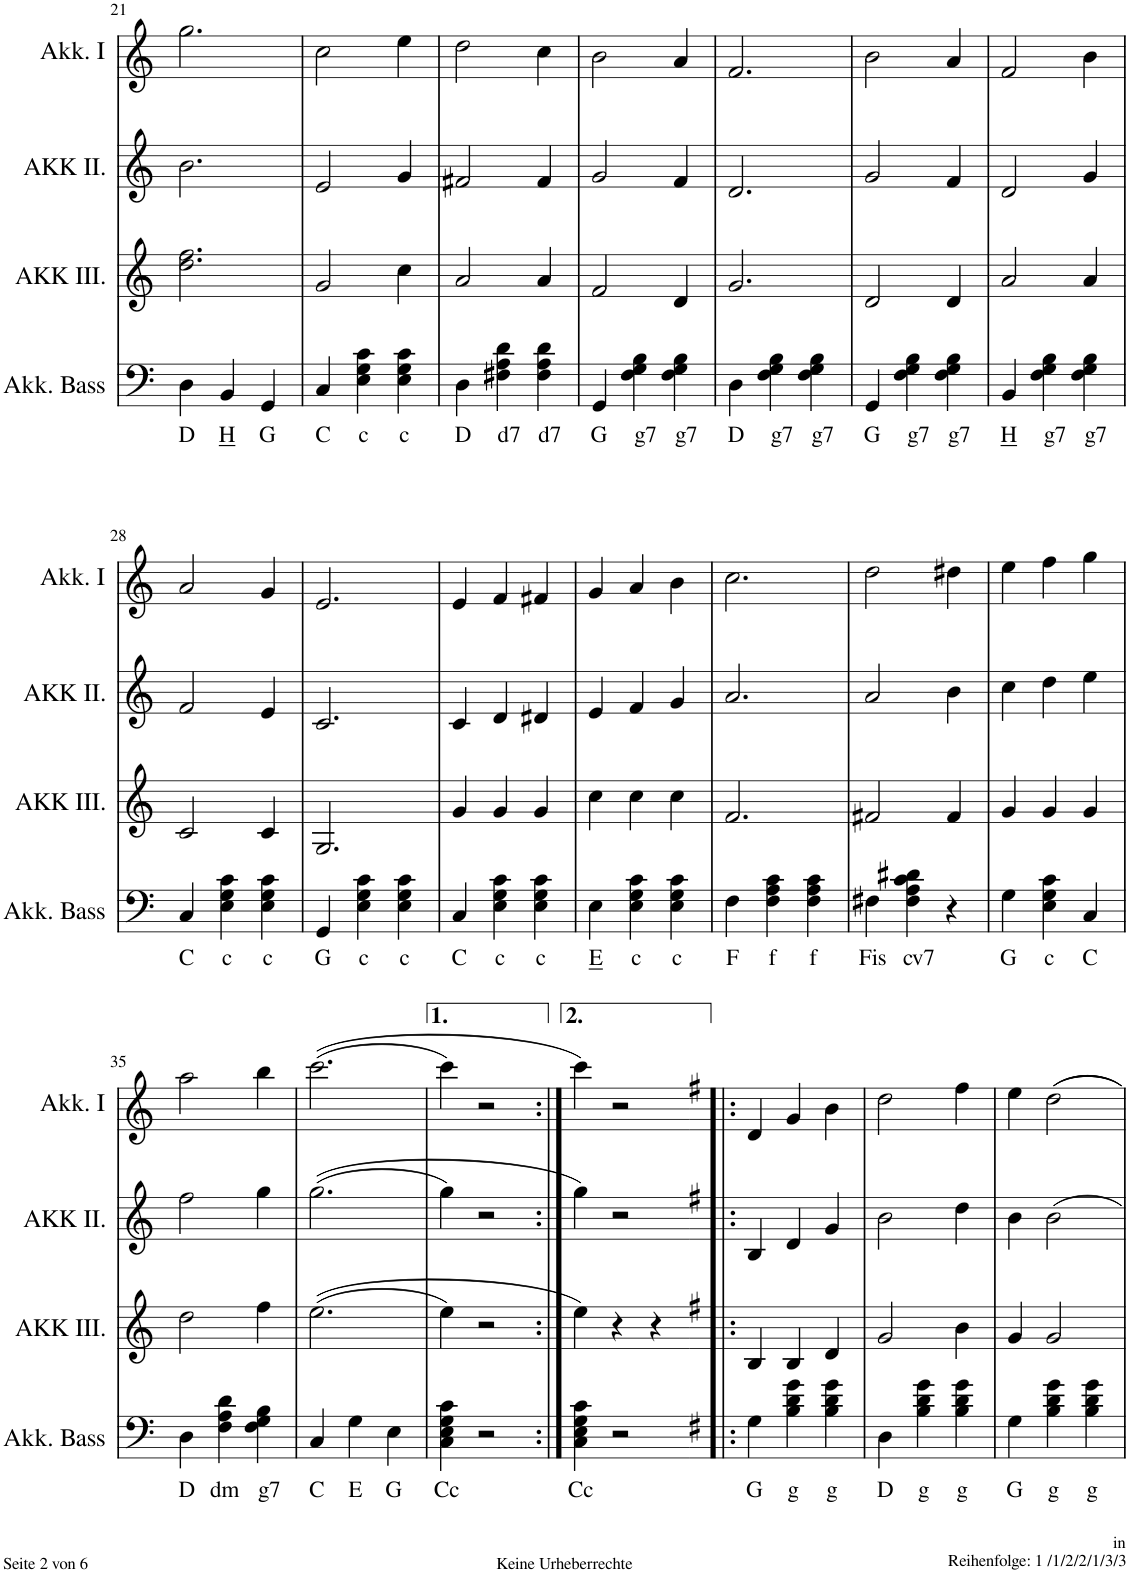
**kern	**text	**kern	**kern	**kern
*part4	*part4	*part3	*part2	*part1
*staff4	*staff4	*staff3	*staff2	*staff1
*I"Akk Bass	*	*I"AKK III	*I"AKK II	*I"Akk I
*I'Akk. Bass	*	*I'AKK III.	*I'AKK II.	*I'Akk. I
!!LO:PB:g=z
*clefF4	*	*clefG2	*clefG2	*clefG2
*k[]	*	*k[]	*k[]	*k[]
*M3/4	*	*M3/4	*M3/4	*M3/4
=21	=21	=21	=21	=21
!	!LO:LY:b	!	!	!
4D\	D	2.dd\ 2.ff\	2.b\	2.gg\
!	!LO:LY:b	!	!	!
4BB/	H	.	.	.
!	!LO:LY:b	!	!	!
4GG/	G	.	.	.
=22	=22	=22	=22	=22
!	!LO:LY:b	!	!	!
4C/	C	2g/	2e/	2cc\
!	!LO:LY:b	!	!	!
4E\ 4G\ 4c\	c	.	.	.
!	!LO:LY:b	!	!	!
4E\ 4G\ 4c\	c	4cc\	4g/	4ee\
=23	=23	=23	=23	=23
!	!LO:LY:b	!	!	!
4D\	D	2a/	2f#X/	2dd\
!	!LO:LY:b	!	!	!
4F#X\ 4A\ 4d\	d7	.	.	.
!	!LO:LY:b	!	!	!
4F#\ 4A\ 4d\	d7	4a/	4f#/	4cc\
=24	=24	=24	=24	=24
!	!LO:LY:b	!	!	!
4GG/	G	2f/	2g/	2b\
!	!LO:LY:b	!	!	!
4F\ 4G\ 4B\	g7	.	.	.
!	!LO:LY:b	!	!	!
4F\ 4G\ 4B\	g7	4d/	4f/	4a/
=25	=25	=25	=25	=25
!	!LO:LY:b	!	!	!
4D\	D	2.g/	2.d/	2.f/
!	!LO:LY:b	!	!	!
4F\ 4G\ 4B\	g7	.	.	.
!	!LO:LY:b	!	!	!
4F\ 4G\ 4B\	g7	.	.	.
=26	=26	=26	=26	=26
!	!LO:LY:b	!	!	!
4GG/	G	2d/	2g/	2b\
!	!LO:LY:b	!	!	!
4F\ 4G\ 4B\	g7	.	.	.
!	!LO:LY:b	!	!	!
4F\ 4G\ 4B\	g7	4d/	4f/	4a/
=27	=27	=27	=27	=27
!	!LO:LY:b	!	!	!
4BB/	H	2a/	2d/	2f/
!	!LO:LY:b	!	!	!
4F\ 4G\ 4B\	g7	.	.	.
!	!LO:LY:b	!	!	!
4F\ 4G\ 4B\	g7	4a/	4g/	4b\
!!LO:LB:g=z
=28	=28	=28	=28	=28
!	!LO:LY:b	!	!	!
4C/	C	2c/	2f/	2a/
!	!LO:LY:b	!	!	!
4E\ 4G\ 4c\	c	.	.	.
!	!LO:LY:b	!	!	!
4E\ 4G\ 4c\	c	4c/	4e/	4g/
=29	=29	=29	=29	=29
!	!LO:LY:b	!	!	!
4GG/	G	2.G/	2.c/	2.e/
!	!LO:LY:b	!	!	!
4E\ 4G\ 4c\	c	.	.	.
!	!LO:LY:b	!	!	!
4E\ 4G\ 4c\	c	.	.	.
=30	=30	=30	=30	=30
!	!LO:LY:b	!	!	!
4C/	C	4g/	4c/	4e/
!	!LO:LY:b	!	!	!
4E\ 4G\ 4c\	c	4g/	4d/	4f/
!	!LO:LY:b	!	!	!
4E\ 4G\ 4c\	c	4g/	4d#X/	4f#X/
=31	=31	=31	=31	=31
!	!LO:LY:b	!	!	!
4E\	E	4cc\	4e/	4g/
!	!LO:LY:b	!	!	!
4E\ 4G\ 4c\	c	4cc\	4f/	4a/
!	!LO:LY:b	!	!	!
4E\ 4G\ 4c\	c	4cc\	4g/	4b\
=32	=32	=32	=32	=32
!	!LO:LY:b	!	!	!
4F\	F	2.f/	2.a/	2.cc\
!	!LO:LY:b	!	!	!
4F\ 4A\ 4c\	f	.	.	.
!	!LO:LY:b	!	!	!
4F\ 4A\ 4c\	f	.	.	.
=33	=33	=33	=33	=33
!	!LO:LY:b	!	!	!
4F#X\	Fis	2f#X/	2a/	2dd\
!	!LO:LY:b	!	!	!
4F#\ 4A\ 4c\ 4d#X\	cv7	.	.	.
4r	.	4f#/	4b\	4dd#X\
=34	=34	=34	=34	=34
!	!LO:LY:b	!	!	!
4G\	G	4g/	4cc\	4ee\
!	!LO:LY:b	!	!	!
4E\ 4G\ 4c\	c	4g/	4dd\	4ff\
!	!LO:LY:b	!	!	!
4C/	C	4g/	4ee\	4gg\
!!LO:LB:g=z
=35	=35	=35	=35	=35
!	!LO:LY:b	!	!	!
4D\	D	2dd\	2ff\	2aa\
!	!LO:LY:b	!	!	!
4F\ 4A\ 4d\	dm	.	.	.
!	!LO:LY:b	!	!	!
4F\ 4G\ 4B\	g7	4ff\	4gg\	4bb\
=36	=36	=36	=36	=36
!	!LO:LY:b	!	!	!
4C/	C	((2.ee\	((2.gg\	((2.ccc\
!	!LO:LY:b	!	!	!
4G\	E	.	.	.
!	!LO:LY:b	!	!	!
4E\	G	.	.	.
=37	=37	=37	=37	=37
!	!LO:LY:b	!	!	!
4C\ 4E\ 4G\ 4c\	Cc	4ee\)	4gg\)	4ccc\)
2r	.	2r	2r	2r
=38:|!	=38:|!	=38:|!	=38:|!	=38:|!
!	!LO:LY:b	!	!	!
4C\ 4E\ 4G\ 4c\	Cc	4ee\)	4gg\)	4ccc\)
2r	.	4r	2r	2r
.	.	4r	.	.
=39!|:	=39!|:	=39!|:	=39!|:	=39!|:
*k[f#]	*	*k[f#]	*k[f#]	*k[f#]
!	!LO:LY:b	!	!	!
4G\	G	4B/	4B/	4d/
!	!LO:LY:b	!	!	!
4B\ 4d\ 4g\	g	4B/	4d/	4g/
!	!LO:LY:b	!	!	!
4B\ 4d\ 4g\	g	4d/	4g/	4b\
=40	=40	=40	=40	=40
!	!LO:LY:b	!	!	!
4D\	D	2g/	2b\	2dd\
!	!LO:LY:b	!	!	!
4B\ 4d\ 4g\	g	.	.	.
!	!LO:LY:b	!	!	!
4B\ 4d\ 4g\	g	4b\	4dd\	4ff#\
=41	=41	=41	=41	=41
!	!LO:LY:b	!	!	!
4G\	G	4g/	4b\	4ee\
!	!LO:LY:b	!	!	!
4B\ 4d\ 4g\	g	2g/	2b\	2dd\
!	!LO:LY:b	!	!	!
4B\ 4d\ 4g\	g	.	.	.
=	=	=	=	=
*-	*-	*-	*-	*-
